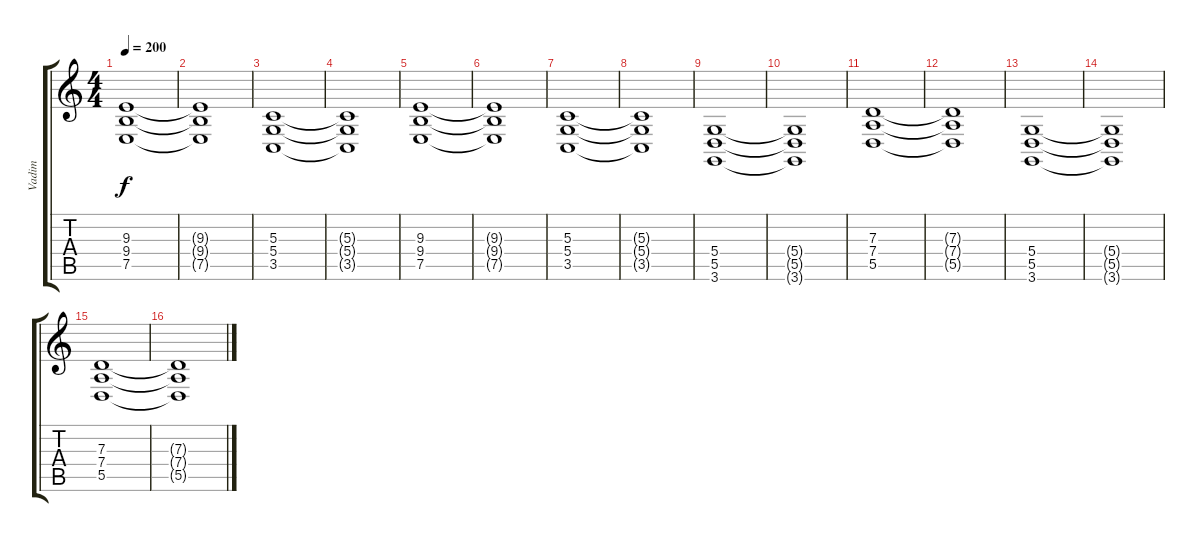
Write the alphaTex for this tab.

\track ("Vadim" "Vadim") {instrument stringensemble1}
\staff {score tabs}
\tuning (E4 B3 G3 D3 A2 E2) {hide}
\ts (4 4)
\tempo 200
\clef g2
\ks c
(9.3 9.4 7.5).1{dy f} |
(9.3{t} 9.4{t} 7.5{t}).1 |
(5.3 5.4 3.5).1 |
(5.3{t} 5.4{t} 3.5{t}).1 |
(9.3 9.4 7.5).1 |
(9.3{t} 9.4{t} 7.5{t}).1 |
(5.3 5.4 3.5).1 |
(5.3{t} 5.4{t} 3.5{t}).1 |
(5.4 5.5 3.6).1 |
(5.4{t} 5.5{t} 3.6{t}).1 |
(7.3 7.4 5.5).1 |
(7.3{t} 7.4{t} 5.5{t}).1 |
(5.4 5.5 3.6).1 |
(5.4{t} 5.5{t} 3.6{t}).1 |
(7.3 7.4 5.5).1 |
(7.3{t} 7.4{t} 5.5{t}).1
